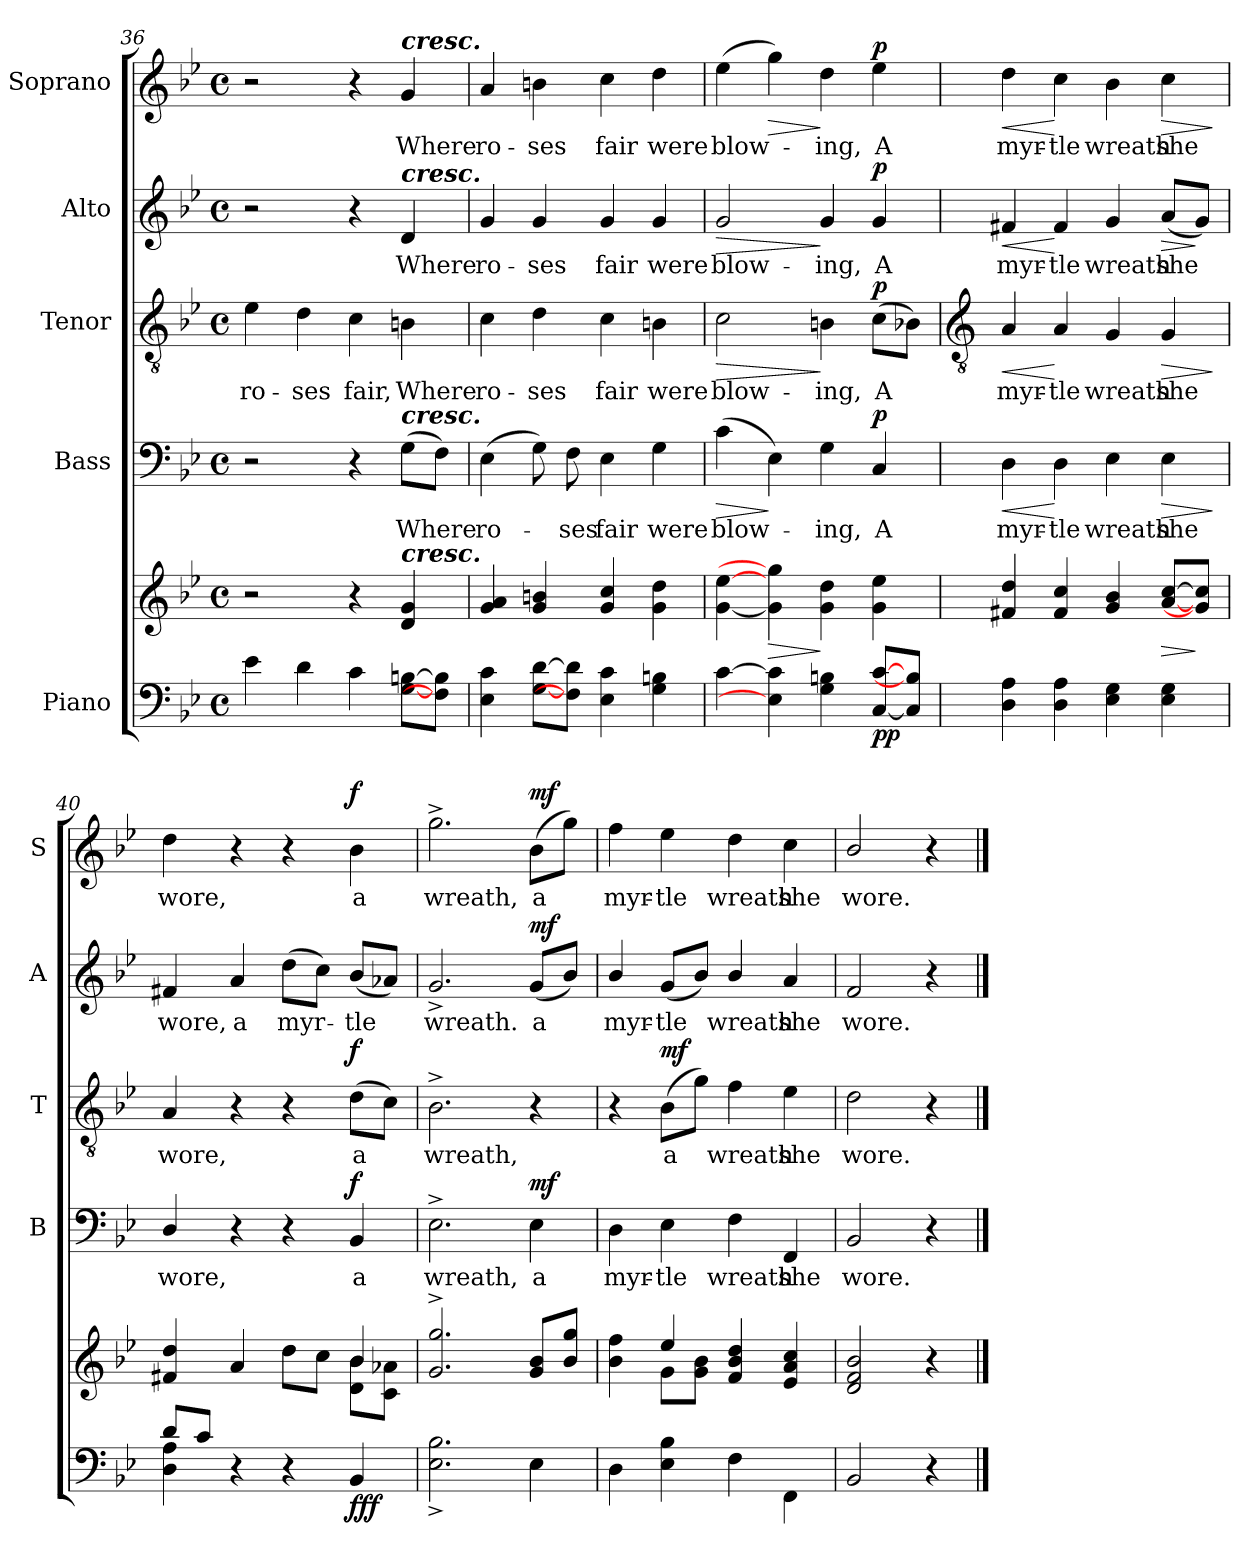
**kern	**kern	**dynam	**kern	**text	**dynam	**kern	**text	**dynam	**kern	**text	**dynam	**kern	**text	**dynam
*part5	*part5	*part5	*part4	*part4	*part4	*part3	*part3	*part3	*part2	*part2	*part2	*part1	*part1	*part1
*staff6	*staff5	*staff5/6	*staff4	*staff4	*staff4	*staff3	*staff3	*staff3	*staff2	*staff2	*staff2	*staff1	*staff1	*staff1
*I"Piano	*	*	*I"Bass	*	*	*I"Tenor	*	*	*I"Alto	*	*	*I"Soprano	*	*
*	*	*	*I'B	*	*	*I'T	*	*	*I'A	*	*	*I'S	*	*
*clefF4	*clefG2	*	*clefF4	*	*	*clefGv2	*	*	*clefG2	*	*	*clefG2	*	*
*k[b-e-]	*k[b-e-]	*	*k[b-e-]	*	*	*k[b-e-]	*	*	*k[b-e-]	*	*	*k[b-e-]	*	*
*B-:	*B-:	*	*B-:	*	*	*B-:	*	*	*B-:	*	*	*B-:	*	*
*M4/4	*M4/4	*	*M4/4	*	*	*M4/4	*	*	*M4/4	*	*	*M4/4	*	*
*met(c)	*met(c)	*	*met(c)	*	*	*met(c)	*	*	*met(c)	*	*	*met(c)	*	*
=36	=36	=36	=36	=36	=36	=36	=36	=36	=36	=36	=36	=36	=36	=36
!	!	!	!	!	!	!	!LO:LY:b	!	!	!	!	!	!	!
4e-	2r	.	2r	.	.	4e-	ro-	.	2r	.	.	2r	.	.
!	!	!	!	!	!	!	!LO:LY:b	!	!	!	!	!	!	!
4d	.	.	.	.	.	4d	-ses	.	.	.	.	.	.	.
!	!	!	!	!	!	!	!LO:LY:b	!	!	!	!	!	!	!
4c	4r	.	4r	.	.	4c	fair,	.	4r	.	.	4r	.	.
!	!	!	!	!	!	!	!	!	!	!	!	!LO:TX:a:Bi:t=cresc.	!	!
!	!	!	!	!	!	!	!	!	!LO:TX:a:Bi:t=cresc.	!	!	!	!	!
!	!	!	!LO:TX:a:Bi:t=cresc.	!	!	!	!	!	!	!	!	!	!	!
!	!LO:TX:a:Bi:t=cresc.	!	!	!	!	!	!	!	!	!	!	!	!	!
!	!	!	!	!LO:LY:b	!	!	!LO:LY:b	!	!	!LO:LY:b	!	!	!LO:LY:b	!
[8G [8BnL	4d 4g	.	(>8GL	Where	.	4Bn	Where	.	4d	Where	.	4g	Where	.
8F] 8B]J	.	.	8FJ)	.	.	.	.	.	.	.	.	.	.	.
=37	=37	=37	=37	=37	=37	=37	=37	=37	=37	=37	=37	=37	=37	=37
!	!	!	!	!LO:LY:b	!	!	!LO:LY:b	!	!	!LO:LY:b	!	!	!LO:LY:b	!
4E- 4c	4g 4a	.	(>4E-	ro-	.	4c	ro-	.	4g	ro-	.	4a	ro-	.
!	!	!	!	!	!	!	!LO:LY:b	!	!	!LO:LY:b	!	!	!LO:LY:b	!
[8G [8dL	4g 4bn	.	8G)	.	.	4d	-ses	.	4g	-ses	.	4bn	-ses	.
!	!	!	!	!LO:LY:b	!	!	!	!	!	!	!	!	!	!
8F] 8d]J	.	.	8F	ses	.	.	.	.	.	.	.	.	.	.
!	!	!	!	!LO:LY:b	!	!	!LO:LY:b	!	!	!LO:LY:b	!	!	!LO:LY:b	!
4E- 4c	4g 4cc	.	4E-	fair	.	4c	fair	.	4g	fair	.	4cc	fair	.
!	!	!	!	!LO:LY:b	!	!	!LO:LY:b	!	!	!LO:LY:b	!	!	!LO:LY:b	!
4G 4Bn	4g 4dd	.	4G	were	.	4Bn	were	.	4g	were	.	4dd	were	.
=38	=38	=38	=38	=38	=38	=38	=38	=38	=38	=38	=38	=38	=38	=38
!	!	!	!	!LO:LY:b	!LO:HP:b	!	!LO:LY:b	!LO:HP:b	!	!LO:LY:b	!LO:HP:b	!	!LO:LY:b	!
[4c	[4g [4ee-	.	(>4c	blow-	>	2c	blow-	>	2g	blow-	>	(>4ee-	blow-	.
!	!	!LO:HP:b	!	!	!	!	!	!	!	!	!	!	!	!LO:HP:b
4E-] 4c]	4g] 4gg]	>	4E-)	.	]	.	.	.	.	.	.	4gg)	.	>
!	!	!	!	!LO:LY:b	!	!	!LO:LY:b	!	!	!LO:LY:b	!	!	!LO:LY:b	!
4G 4Bn	4g 4dd	]	4G	ing,	.	4Bn	-ing,	]	4g	-ing,	]	4dd	ing,	]
!	!	!LO:DY:b=2	!	!LO:LY:b	!	!	!LO:LY:b	!	!	!LO:LY:b	!	!	!LO:LY:b	!
!	!	!LO:DY:n=1:b	!	!	!LO:DY:b	!	!	!LO:DY:b	!	!	!LO:DY:b	!	!	!LO:DY:b
[8C/ [8c/L	4g 4ee-	p p	4C	A	p	(>8cL	A	p	4g	A	p	4ee-	A	p
8C] 8B-]J	.	.	.	.	.	8B-XJ)	.	.	.	.	.	.	.	.
!!LO:LB:g=z
=39	=39	=39	=39	=39	=39	=39	=39	=39	=39	=39	=39	=39	=39	=39
*	*	*	*	*	*	*clefGv2	*	*	*	*	*	*	*	*
*^	*	*	*	*	*	*	*	*	*	*	*	*	*	*
!	!	!	!LO:HP:b	!	!LO:LY:b	!LO:HP:b	!	!LO:LY:b	!LO:HP:b	!	!LO:LY:b	!LO:HP:b	!	!LO:LY:b	!LO:HP:b
*	*	*^	*	*	*	*	*	*	*	*	*	*	*	*	*
1ryy	4D 4A	4f#X 4dd	1ryy	<	4D	myr-	<	4A	myr-	<	4f#X	myr-	<	4dd	myr-	<
!	!	!	!	!	!	!LO:LY:b	!	!	!LO:LY:b	!	!	!LO:LY:b	!	!	!LO:LY:b	!
.	4D 4A	4f# 4cc	.	[	4D	-tle	[	4A	-tle	[	4f#	-tle	[	4cc	-tle	[
!	!	!	!	!	!	!LO:LY:b	!	!	!LO:LY:b	!	!	!LO:LY:b	!	!	!LO:LY:b	!
.	4E- 4G	4g 4b-	.	.	4E-	wreath	.	4G	wreath	.	4g	wreath	.	4b-	wreath	.
!	!	!	!	!LO:HP:b	!	!LO:LY:b	!LO:HP:b	!	!LO:LY:b	!LO:HP:b	!	!LO:LY:b	!LO:HP:b	!	!LO:LY:b	!LO:HP:b
.	4E- 4G	[8a [8ccL	.	>	4E-	she	>	4G	she	>	(<8aL	she	>	4cc	she	>
.	.	8g] 8cc]J	.	]	.	.	.	.	.	.	8gJ)	.	]	.	.	.
*v	*v	*	*	*	*	*	*	*	*	*	*	*	*	*	*	*
*	*v	*v	*	*	*	*	*	*	*	*	*	*	*	*	*
.	.	.	.	.	]	.	.	]	.	.	.	.	.	]
=40	=40	=40	=40	=40	=40	=40	=40	=40	=40	=40	=40	=40	=40	=40
*^	*^	*	*	*	*	*	*	*	*	*	*	*	*	*
!	!	!	!	!	!	!LO:LY:b	!	!	!LO:LY:b	!	!	!LO:LY:b	!	!	!LO:LY:b	!
8d/L	4D\ 4A\	4f#X 4dd	2ryy	.	4D/	wore,	.	4A	wore,	.	4f#X	wore,	.	4dd	wore,	.
8c/J	.	.	.	.	.	.	.	.	.	.	.	.	.	.	.	.
!	!	!	!	!	!	!	!	!	!	!	!	!LO:LY:b	!	!	!	!
2.ryy	4r	4a	.	.	4r	.	.	4r	.	.	4a	a	.	4r	.	.
!	!	!	!	!	!	!	!	!	!	!	!	!LO:LY:b	!	!	!	!
.	4r	4ryy	8dd\L	.	4r	.	.	4r	.	.	(>8ddL	myr-	.	4r	.	.
.	.	.	8cc\J	.	.	.	.	.	.	.	8ccJ)	.	.	.	.	.
!	!	!	!	!LO:DY:b=2	!	!LO:LY:b	!	!	!LO:LY:b	!	!	!LO:LY:b	!	!	!LO:LY:b	!
!	!	!	!	!LO:DY:n=1:b	!	!	!	!	!	!	!	!	!	!	!	!
!	!	!	!	!LO:DY:n=2:b	!	!	!LO:DY:b	!	!	!LO:DY:b	!	!	!	!	!	!LO:DY:b
.	4BB-	4b-/	8d\ 8b-\L	f f f	4BB-	a	f	(>8dL	a	f	(<8b-L	tle	.	4b-	a	f
.	.	.	8c\ 8a-X\J	.	.	.	.	8cJ)	.	.	8a-XJ)	.	.	.	.	.
=41	=41	=41	=41	=41	=41	=41	=41	=41	=41	=41	=41	=41	=41	=41	=41	=41
!	!	!	!	!	!	!LO:LY:b	!	!	!LO:LY:b	!	!	!LO:LY:b	!	!	!LO:LY:b	!
1ryy	2.E-^ 2.B-^	2.g^ 2.gg^	1ryy	.	2.E-^	wreath,	.	2.B-^	wreath,	.	2.g^	wreath.	.	2.gg^	wreath,	.
!	!	!	!	!LO:DY:b=2	!	!LO:LY:b	!	!	!	!	!	!LO:LY:b	!	!	!LO:LY:b	!
!	!	!	!	!LO:DY:n=1:b	!	!	!LO:DY:b	!	!	!	!	!	!LO:DY:b	!	!	!LO:DY:b
.	4E-	8g 8b-L	.	mf mf	4E-	a	mf	4r	.	.	(<8gL	a	mf	(8b-L	a	mf
.	.	8b- 8ggJ	.	.	.	.	.	.	.	.	8b-J)	.	.	8ggJ)	.	.
=42	=42	=42	=42	=42	=42	=42	=42	=42	=42	=42	=42	=42	=42	=42	=42	=42
!	!	!	!	!	!	!LO:LY:b	!	!	!	!	!	!LO:LY:b	!	!	!LO:LY:b	!
1ryy	4D	4b- 4ff	4ryy	.	4D	myr-	.	4r	.	.	4b-/	myr-	.	4ff	myr-	.
!	!	!	!	!	!	!LO:LY:b	!	!	!LO:LY:b	!LO:DY:b	!	!LO:LY:b	!	!	!LO:LY:b	!
.	4E- 4B-	4ee-/	8g\L	.	4E-	-tle	.	(8B-L	a	mf	(<8gL	-tle	.	4ee-	-tle	.
.	.	.	8g\ 8b-\J	.	.	.	.	8gJ)	.	.	8b-J)	.	.	.	.	.
!	!	!	!	!	!	!LO:LY:b	!	!	!LO:LY:b	!	!	!LO:LY:b	!	!	!LO:LY:b	!
.	4F	4f 4b- 4dd	2ryy	.	4F	wreath	.	4f	wreath	.	4b-/	wreath	.	4dd	wreath	.
!	!	!	!	!	!	!LO:LY:b	!	!	!LO:LY:b	!	!	!LO:LY:b	!	!	!LO:LY:b	!
.	4FF	4e- 4a 4cc	.	.	4FF	she	.	4e-	she	.	4a	she	.	4cc	she	.
=43	=43	=43	=43	=43	=43	=43	=43	=43	=43	=43	=43	=43	=43	=43	=43	=43
!	!	!	!	!	!	!LO:LY:b	!	!	!LO:LY:b	!	!	!LO:LY:b	!	!	!LO:LY:b	!
2.ryy	2BB-	2d/ 2f/ 2b-/	2.ryy	.	2BB-	wore.	.	2d	wore.	.	2f	wore.	.	2b-/	wore.	.
.	4r	4r	.	.	4r	.	.	4r	.	.	4r	.	.	4r	.	.
*v	*v	*	*	*	*	*	*	*	*	*	*	*	*	*	*	*
*	*v	*v	*	*	*	*	*	*	*	*	*	*	*	*	*
==	==	==	==	==	==	==	==	==	==	==	==	==	==	==
*-	*-	*-	*-	*-	*-	*-	*-	*-	*-	*-	*-	*-	*-	*-
